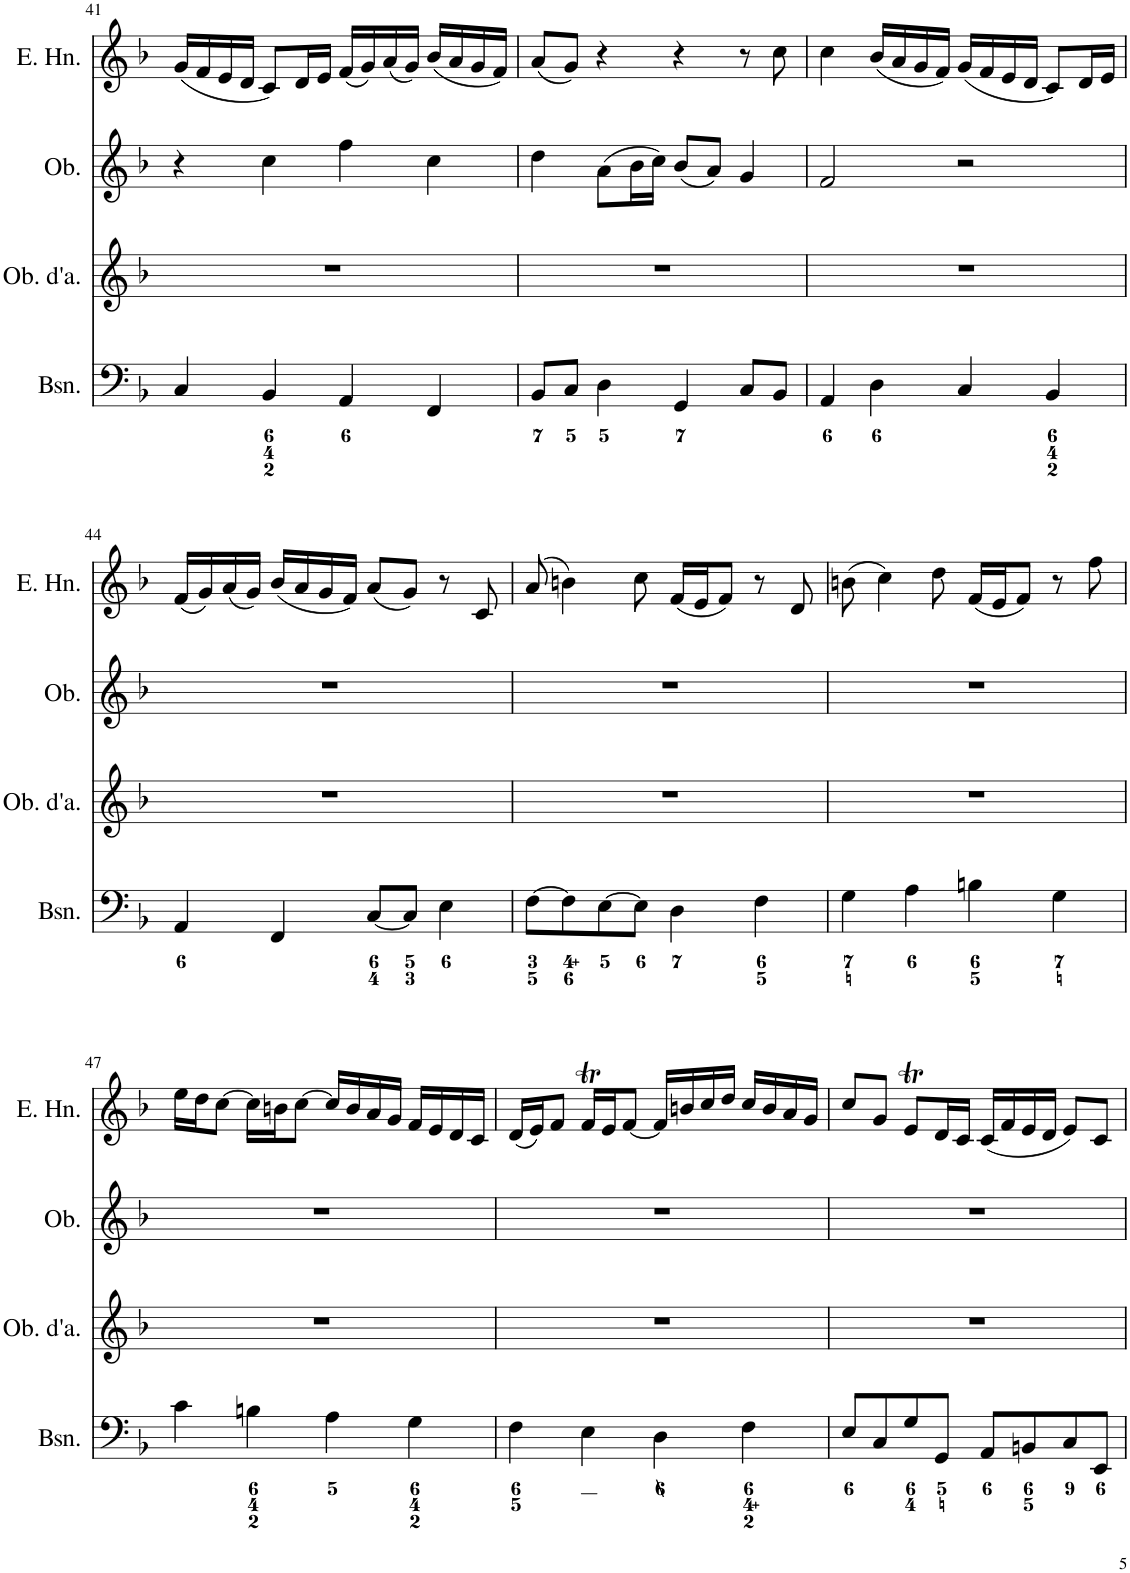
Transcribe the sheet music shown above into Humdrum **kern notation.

**kern	**kern	**kern	**kern
*part4	*part3	*part2	*part1
*staff4	*staff3	*staff2	*staff1
*I"Bassoon	*I"Oboe d'amore	*I"Oboe	*I"English Horn
*I'Bsn.	*I'Ob. d'a.	*I'Ob.	*I'E. Hn.
!!LO:PB:g=z
*clefF4	*clefG2	*clefG2	*clefG2
*	*	*	*ITrd4c7
*k[b-]	*k[b-]	*k[b-]	*k[b-]
*M4/4	*M4/4	*M4/4	*M4/4
*met(c)	*met(c)	*met(c)	*met(c)
=41	=41	=41	=41
4C/	1r	4r	(16g/LL
.	.	.	16f/
.	.	.	16e/
.	.	.	16d/JJ
4BB-/	.	4cc\	8c/L)
.	.	.	16d/L
.	.	.	16e/JJ
4AA/	.	4ff\	(16f/LL
.	.	.	16g/)
.	.	.	(16a/
.	.	.	16g/JJ)
4FF/	.	4cc\	(16b-/LL
.	.	.	16a/
.	.	.	16g/
.	.	.	16f/JJ)
=42	=42	=42	=42
8BB-/L	1r	4dd\	(8a/L
8C/J	.	.	8g/J)
4D\	.	(8a\L	4r
.	.	16b-\L	.
.	.	16cc\JJ)	.
4GG/	.	(8b-/L	4r
.	.	8a/J)	.
8C/L	.	4g/	8r
8BB-/J	.	.	8cc\
=43	=43	=43	=43
4AA/	1r	2f/	4cc\
4D\	.	.	(16b-/LL
.	.	.	16a/
.	.	.	16g/
.	.	.	16f/JJ)
4C/	.	2r	(16g/LL
.	.	.	16f/
.	.	.	16e/
.	.	.	16d/JJ
4BB-/	.	.	8c/L)
.	.	.	16d/L
.	.	.	16e/JJ
!!LO:LB:g=z
=44	=44	=44	=44
4AA/	1r	1r	(16f/LL
.	.	.	16g/)
.	.	.	(16a/
.	.	.	16g/JJ)
4FF/	.	.	(16b-/LL
.	.	.	16a/
.	.	.	16g/
.	.	.	16f/JJ)
[8C/L	.	.	(8a/L
8C/J]	.	.	8g/J)
4E\	.	.	8r
.	.	.	8c/
=45	=45	=45	=45
[8F\L	1r	1r	(8a/
8F\]	.	.	4bn\)
[8E\	.	.	.
8E\J]	.	.	8cc\
4D\	.	.	(16f/LL
.	.	.	16e/J
.	.	.	8f/J)
4F\	.	.	8r
.	.	.	8d/
=46	=46	=46	=46
4G\	1r	1r	(8bn\
.	.	.	4cc\)
4A\	.	.	.
.	.	.	8dd\
4Bn\	.	.	(16f/LL
.	.	.	16e/J
.	.	.	8f/J)
4G\	.	.	8r
.	.	.	8ff\
!!LO:LB:g=z
=47	=47	=47	=47
4c\	1r	1r	16ee\LL
.	.	.	16dd\J
.	.	.	[8cc\J
4Bn\	.	.	16cc\LL]
.	.	.	16bn\J
.	.	.	[8cc\J
4A\	.	.	16cc/LL]
.	.	.	16b/
.	.	.	16a/
.	.	.	16g/JJ
4G\	.	.	16f/LL
.	.	.	16e/
.	.	.	16d/
.	.	.	16c/JJ
=48	=48	=48	=48
4F\	1r	1r	(16d/LL
.	.	.	16e/J)
.	.	.	8f/J
4E\	.	.	16fT/LL
.	.	.	16e/J
.	.	.	[8f/J
4D\	.	.	16f/LL]
.	.	.	16bn/
.	.	.	16cc/
.	.	.	16dd/JJ
4F\	.	.	16cc/LL
.	.	.	16b/
.	.	.	16a/
.	.	.	16g/JJ
=49	=49	=49	=49
8E/L	1r	1r	8cc/L
8C/	.	.	8g/J
8G/	.	.	8et/L
8GG/J	.	.	16d/L
.	.	.	16c/JJ
8AA/L	.	.	(16c/LL
.	.	.	16f/
8BBn/	.	.	16e/
.	.	.	16d/JJ
8C/	.	.	8e/L)
8EE/J	.	.	8c/J
=	=	=	=
*-	*-	*-	*-
